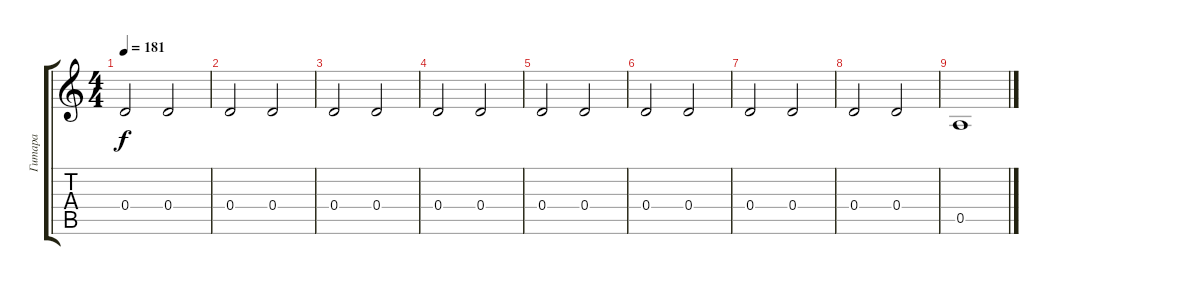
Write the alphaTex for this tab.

\track ("Гитара" "Гитара") {instrument acousticguitarnylon}
\staff {score tabs}
\tuning (E4 B3 G3 D3 A2 E2) {hide}
\ts (4 4)
\tempo 181
\clef g2
\ks c
0.4.2{dy f} 0.4.2 |
0.4.2 0.4.2 |
0.4.2 0.4.2 |
0.4.2 0.4.2 |
0.4.2 0.4.2 |
0.4.2 0.4.2 |
0.4.2 0.4.2 |
0.4.2 0.4.2 |
0.5.1
